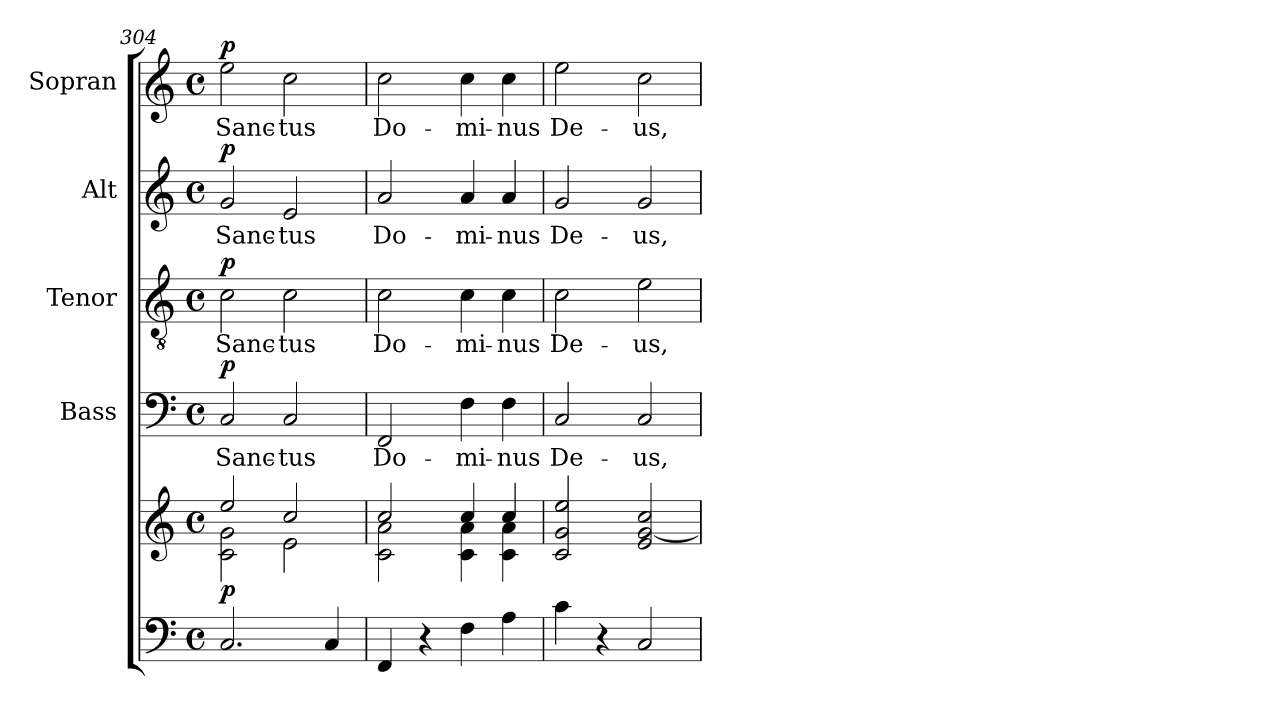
**kern	**kern	**dynam	**kern	**text	**dynam	**kern	**text	**dynam	**kern	**text	**dynam	**kern	**text	**dynam
*part5	*part5	*part5	*part4	*part4	*part4	*part3	*part3	*part3	*part2	*part2	*part2	*part1	*part1	*part1
*staff6	*staff5	*staff5/6	*staff4	*staff4	*staff4	*staff3	*staff3	*staff3	*staff2	*staff2	*staff2	*staff1	*staff1	*staff1
*	*	*	*I"Bass	*	*	*I"Tenor	*	*	*I"Alt	*	*	*I"Sopran	*	*
*	*	*	*I'B.	*	*	*I'T.	*	*	*I'A.	*	*	*I'S.	*	*
*clefF4	*clefG2	*	*clefF4	*	*	*clefGv2	*	*	*clefG2	*	*	*clefG2	*	*
*k[]	*k[]	*	*k[]	*	*	*k[]	*	*	*k[]	*	*	*k[]	*	*
*C:	*C:	*	*C:	*	*	*C:	*	*	*C:	*	*	*C:	*	*
*M4/4	*M4/4	*	*M4/4	*	*	*M4/4	*	*	*M4/4	*	*	*M4/4	*	*
*met(c)	*met(c)	*	*met(c)	*	*	*met(c)	*	*	*met(c)	*	*	*met(c)	*	*
=304	=304	=304	=304	=304	=304	=304	=304	=304	=304	=304	=304	=304	=304	=304
*	*^	*	*	*	*	*	*	*	*	*	*	*	*	*
!	!	!	!LO:DY:b	!	!LO:LY:b	!LO:DY:a	!	!LO:LY:b	!LO:DY:a	!	!LO:LY:b	!LO:DY:a	!	!LO:LY:b	!LO:DY:a
2.C/	2ee/	2c\ 2g\	p	2C/	Sanc-	p	2c\	Sanc-	p	2g/	Sanc-	p	2ee\	Sanc-	p
!	!	!	!	!	!LO:LY:b	!	!	!LO:LY:b	!	!	!LO:LY:b	!	!	!LO:LY:b	!
.	2cc/	2e\	.	2C/	-tus	.	2c\	-tus	.	2e/	-tus	.	2cc\	-tus	.
4C/	.	.	.	.	.	.	.	.	.	.	.	.	.	.	.
=305	=305	=305	=305	=305	=305	=305	=305	=305	=305	=305	=305	=305	=305	=305	=305
!	!	!	!	!	!LO:LY:b	!	!	!LO:LY:b	!	!	!LO:LY:b	!	!	!LO:LY:b	!
4FF/	2cc/	2c\ 2a\	.	2FF/	Do-	.	2c\	Do-	.	2a/	Do-	.	2cc\	Do-	.
4r	.	.	.	.	.	.	.	.	.	.	.	.	.	.	.
!	!	!	!	!	!LO:LY:b	!	!	!LO:LY:b	!	!	!LO:LY:b	!	!	!LO:LY:b	!
4F\	4cc/	4c\ 4a\	.	4F\	-mi-	.	4c\	-mi-	.	4a/	-mi-	.	4cc\	-mi-	.
!	!	!	!	!	!LO:LY:b	!	!	!LO:LY:b	!	!	!LO:LY:b	!	!	!LO:LY:b	!
4A\	4cc/	4c\ 4a\	.	4F\	-nus	.	4c\	-nus	.	4a/	-nus	.	4cc\	-nus	.
=306	=306	=306	=306	=306	=306	=306	=306	=306	=306	=306	=306	=306	=306	=306	=306
!	!	!	!	!	!LO:LY:b	!	!	!LO:LY:b	!	!	!LO:LY:b	!	!	!LO:LY:b	!
*	*v	*v	*	*	*	*	*	*	*	*	*	*	*	*	*
4c\	2c/ 2g/ 2ee/	.	2C/	De-	.	2c\	De-	.	2g/	De-	.	2ee\	De-	.
4r	.	.	.	.	.	.	.	.	.	.	.	.	.	.
!	!	!	!	!LO:LY:b	!	!	!LO:LY:b	!	!	!LO:LY:b	!	!	!LO:LY:b	!
2C/	2e/ [2g/ 2cc/	.	2C/	-us,	.	2e\	-us,	.	2g/	-us,	.	2cc\	-us,	.
=	=	=	=	=	=	=	=	=	=	=	=	=	=	=
*-	*-	*-	*-	*-	*-	*-	*-	*-	*-	*-	*-	*-	*-	*-
